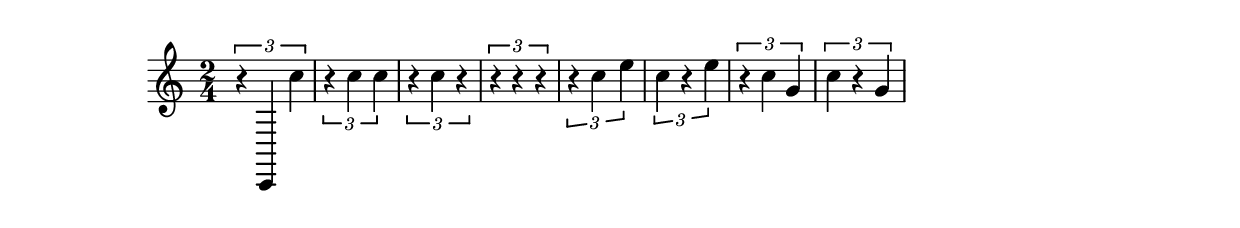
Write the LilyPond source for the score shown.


\version "2.12.0"
\header {

  texidoc = "Tuplets may contain rests. "

}


\context Voice  \relative c'' {
  \time 2/4
  \times 2/3 { r c,,, c''' }
  \times 2/3 { r c c  }
  \times 2/3 { r c r }
  \times 2/3 { r r r }
  \times 2/3 { r c e }
  \times 2/3 { c r e }
  \times 2/3 { r c g }
  \times 2/3 { c r g }
}



